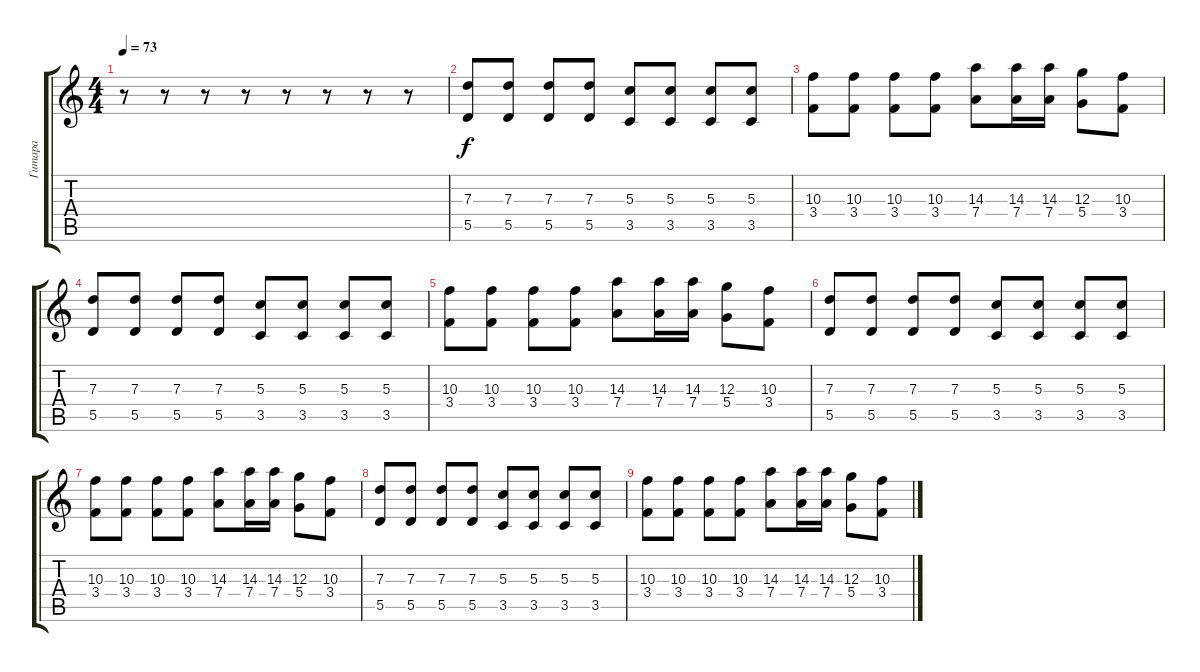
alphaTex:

\track ("Гитара" "Гитара") {instrument overdrivenguitar}
\staff {score tabs}
\tuning (E4 B3 G3 D3 A2 E2) {hide}
\ts (4 4)
\tempo 73
\clef g2
\ks c
r.8{dy f} r.8 r.8 r.8 r.8 r.8 r.8 r.8 |
(7.3 5.5).8 (7.3 5.5).8 (7.3 5.5).8 (7.3 5.5).8 (5.3 3.5).8 (5.3 3.5).8 (5.3 3.5).8 (5.3 3.5).8 |
(10.3 3.4).8 (10.3 3.4).8 (10.3 3.4).8 (10.3 3.4).8 (14.3 7.4).8 (14.3 7.4).16 (14.3 7.4).16 (12.3 5.4).8 (10.3 3.4).8 |
(7.3 5.5).8 (7.3 5.5).8 (7.3 5.5).8 (7.3 5.5).8 (5.3 3.5).8 (5.3 3.5).8 (5.3 3.5).8 (5.3 3.5).8 |
(10.3 3.4).8 (10.3 3.4).8 (10.3 3.4).8 (10.3 3.4).8 (14.3 7.4).8 (14.3 7.4).16 (14.3 7.4).16 (12.3 5.4).8 (10.3 3.4).8 |
(7.3 5.5).8 (7.3 5.5).8 (7.3 5.5).8 (7.3 5.5).8 (5.3 3.5).8 (5.3 3.5).8 (5.3 3.5).8 (5.3 3.5).8 |
(10.3 3.4).8 (10.3 3.4).8 (10.3 3.4).8 (10.3 3.4).8 (14.3 7.4).8 (14.3 7.4).16 (14.3 7.4).16 (12.3 5.4).8 (10.3 3.4).8 |
(7.3 5.5).8 (7.3 5.5).8 (7.3 5.5).8 (7.3 5.5).8 (5.3 3.5).8 (5.3 3.5).8 (5.3 3.5).8 (5.3 3.5).8 |
(10.3 3.4).8 (10.3 3.4).8 (10.3 3.4).8 (10.3 3.4).8 (14.3 7.4).8 (14.3 7.4).16 (14.3 7.4).16 (12.3 5.4).8 (10.3 3.4).8
